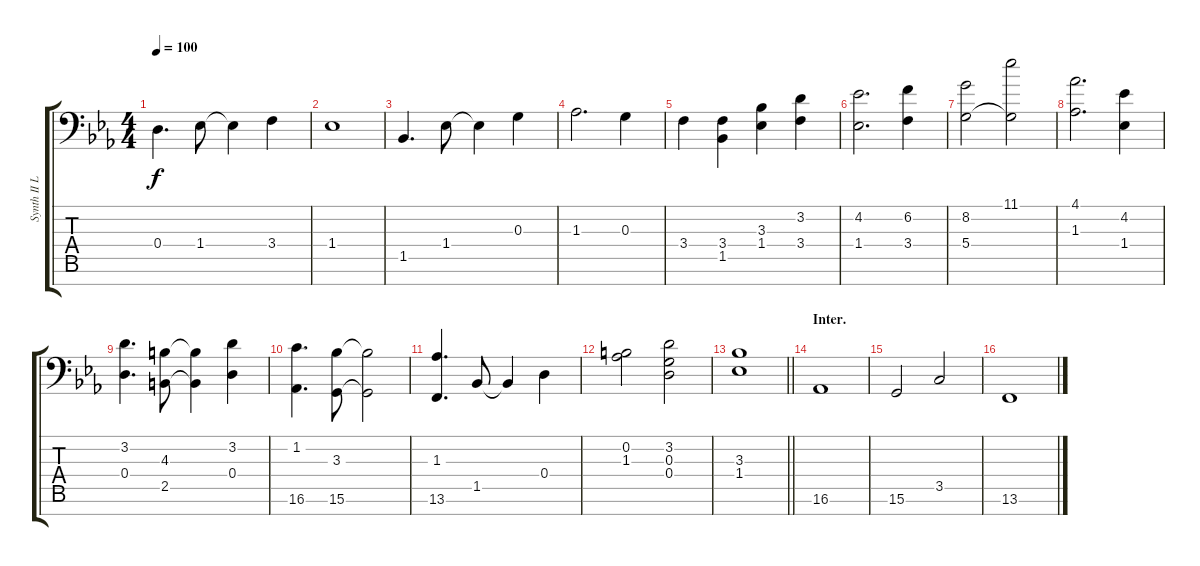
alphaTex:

\track ("Synth II Left (Kotobuki Tsumugi)" "Synth II L") {instrument stringensemble1}
\staff {score tabs}
\tuning (E4 B3 G3 D3 A2 E1 E0) {hide}
\ts (4 4)
\tempo 100
\clef f4
\ks eb
0.4.4{d dy f} 1.4.8 1.4{t}.4 3.4.4 |
1.4.1 |
1.5.4{d} 1.4.8 1.4{t}.4 0.3.4 |
1.3.2{d} 0.3.4 |
3.4.4 (3.4 1.5).4 (3.3 1.4).4 (3.2 3.4).4 |
(4.2 1.4).2{d} (6.2 3.4).4 |
(8.2 5.4).2 (11.1 5.4{t}).2 |
(4.1 1.3).2{d} (4.2 1.4).4 |
(3.2 0.4).4{d} (4.3 2.5).8 (4.3{t} 2.5{t}).4 (3.2 0.4).4 |
(1.2 16.6).4{d} (3.3 15.6).8 (3.3{t} 15.6{t}).2 |
(1.3 13.6).4{d} 1.5.8 1.5{t}.4 0.4.4 |
(0.2 1.3).2 (3.2 0.3 0.4).2 |
\barLineRight lightlight
(3.3 1.4).1 |
\section ("" "Inter.")
16.6.1 |
15.6.2 3.5.2 |
13.6.1
